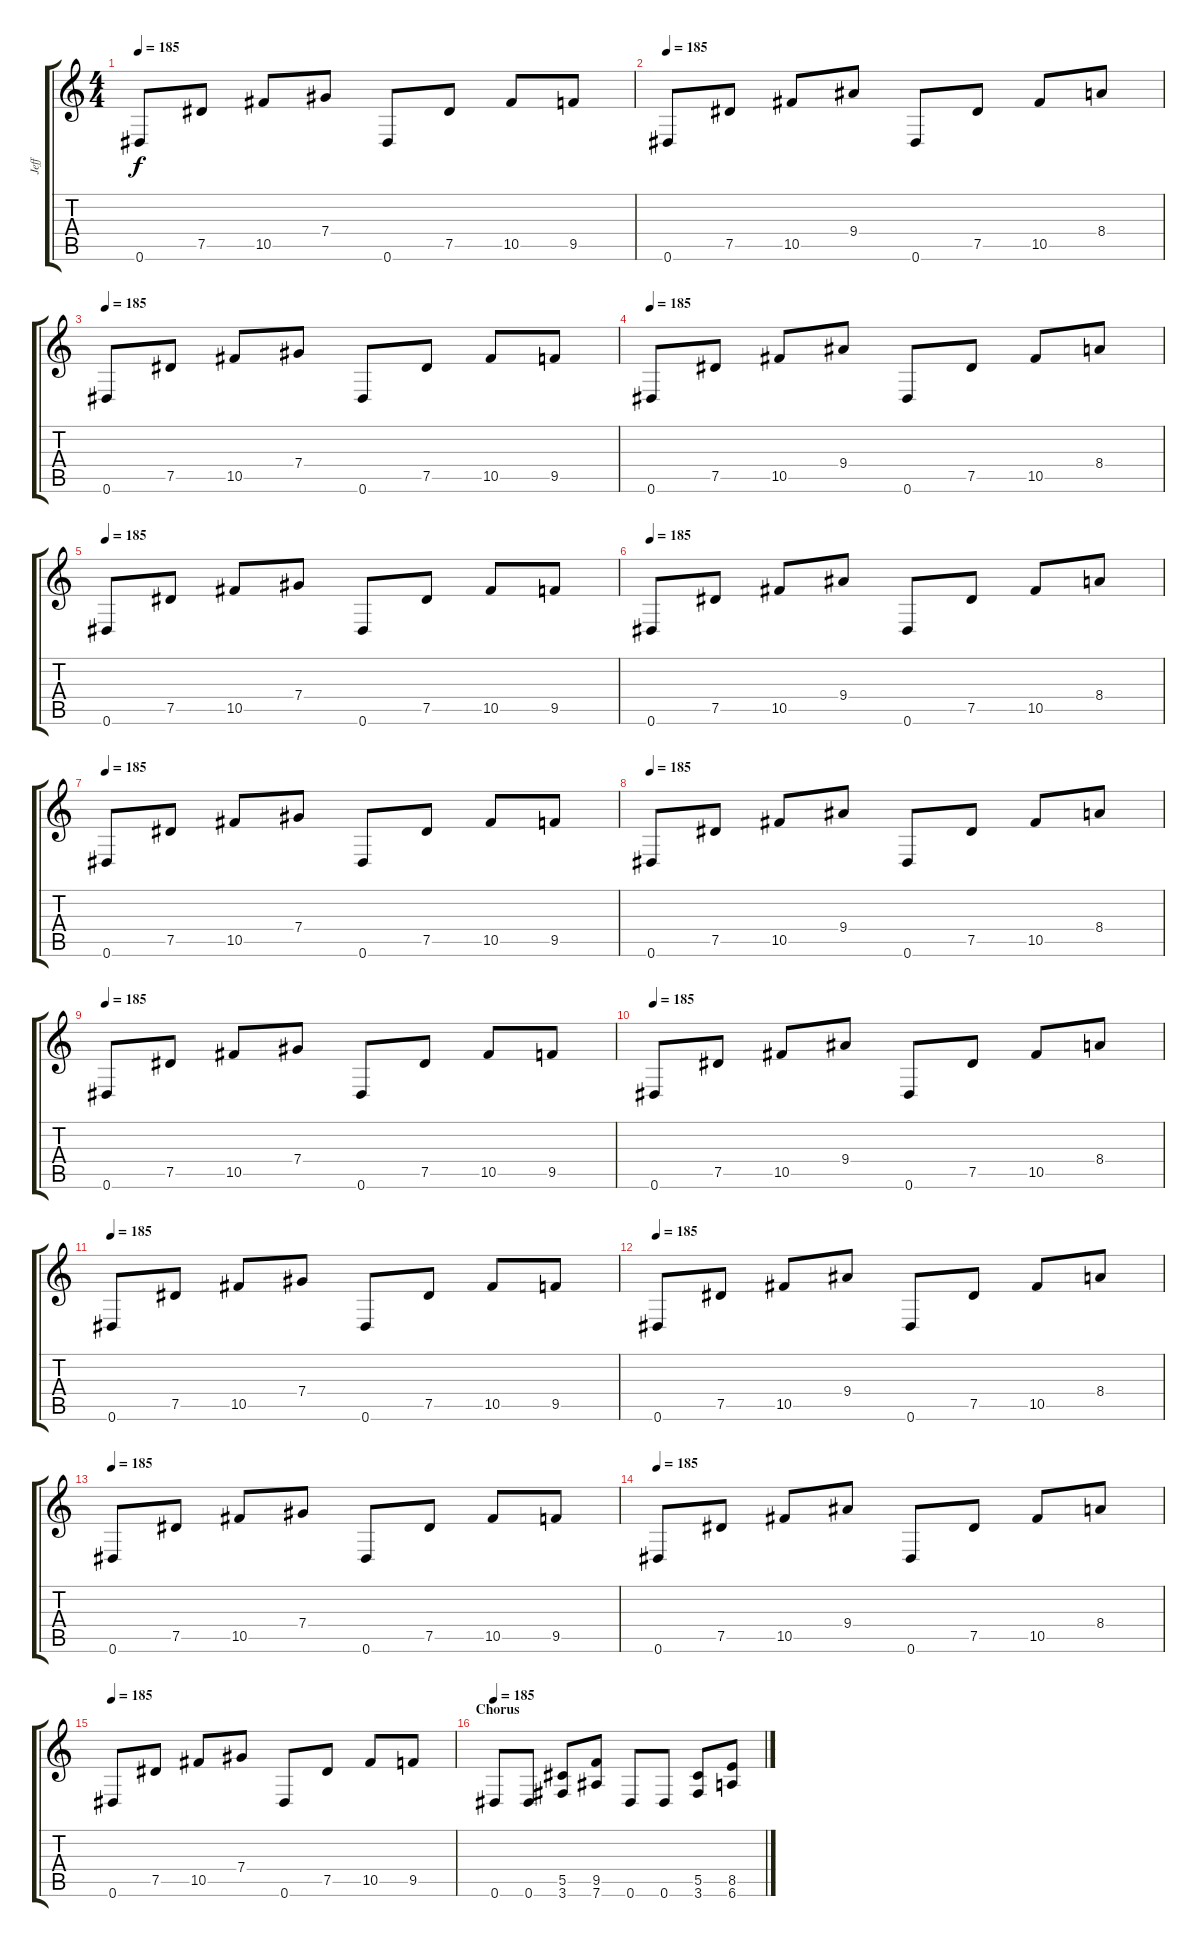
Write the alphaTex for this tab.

\track ("Jeff" "Jeff") {instrument distortionguitar}
\staff {score tabs}
\tuning (Eb4 Bb3 Gb3 Db3 Ab2 Eb2) {hide}
\ts (4 4)
\tempo 185
\clef g2
\ks c
0.6.8{dy f} 7.5.8 10.5.8 7.4.8 0.6.8 7.5.8 10.5.8 9.5.8 |
\tempo 185
0.6.8 7.5.8 10.5.8 9.4.8 0.6.8 7.5.8 10.5.8 8.4.8 |
\tempo 185
0.6.8 7.5.8 10.5.8 7.4.8 0.6.8 7.5.8 10.5.8 9.5.8 |
\tempo 185
0.6.8 7.5.8 10.5.8 9.4.8 0.6.8 7.5.8 10.5.8 8.4.8 |
\tempo 185
0.6.8 7.5.8 10.5.8 7.4.8 0.6.8 7.5.8 10.5.8 9.5.8 |
\tempo 185
0.6.8 7.5.8 10.5.8 9.4.8 0.6.8 7.5.8 10.5.8 8.4.8 |
\tempo 185
0.6.8 7.5.8 10.5.8 7.4.8 0.6.8 7.5.8 10.5.8 9.5.8 |
\tempo 185
0.6.8 7.5.8 10.5.8 9.4.8 0.6.8 7.5.8 10.5.8 8.4.8 |
\tempo 185
0.6.8 7.5.8 10.5.8 7.4.8 0.6.8 7.5.8 10.5.8 9.5.8 |
\tempo 185
0.6.8 7.5.8 10.5.8 9.4.8 0.6.8 7.5.8 10.5.8 8.4.8 |
\tempo 185
0.6.8 7.5.8 10.5.8 7.4.8 0.6.8 7.5.8 10.5.8 9.5.8 |
\tempo 185
0.6.8 7.5.8 10.5.8 9.4.8 0.6.8 7.5.8 10.5.8 8.4.8 |
\tempo 185
0.6.8 7.5.8 10.5.8 7.4.8 0.6.8 7.5.8 10.5.8 9.5.8 |
\tempo 185
0.6.8 7.5.8 10.5.8 9.4.8 0.6.8 7.5.8 10.5.8 8.4.8 |
\tempo 185
0.6.8 7.5.8 10.5.8 7.4.8 0.6.8 7.5.8 10.5.8 9.5.8 |
\section ("" "Chorus")
\tempo 185
0.6.8 0.6.8 (5.5 3.6).8 (9.5 7.6).8 0.6.8 0.6.8 (5.5 3.6).8 (8.5 6.6).8
